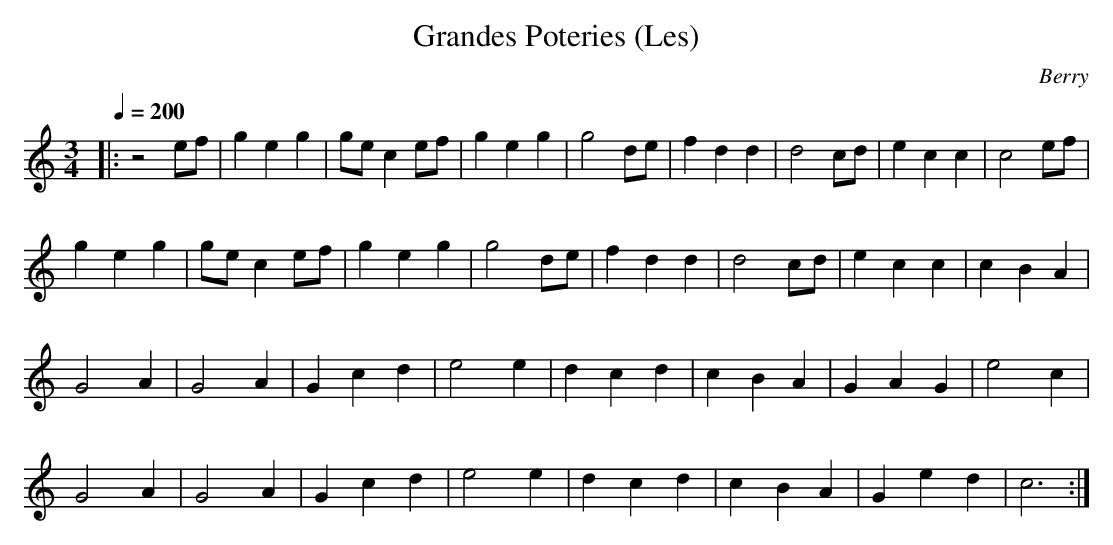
X:1
T:Grandes Poteries (Les)
O:Berry
M:3/4
L:1/4
Q:1/4=200
K:C
|: z2 e/f/ | geg | g/e/ce/f/ | geg | g2 d/e/ | fdd | d2 c/d/ | ecc | c2 e/f/ |
 geg | g/e/ce/f/ | geg | g2 d/e/ | fdd | d2 c/d/ | ecc | cBA|
G2 A | G2 A | Gcd | e2 e | dcd | cBA | GAG | e2 c |
G2 A | G2 A | Gcd | e2 e | dcd | cBA | Ged | c3 :|
